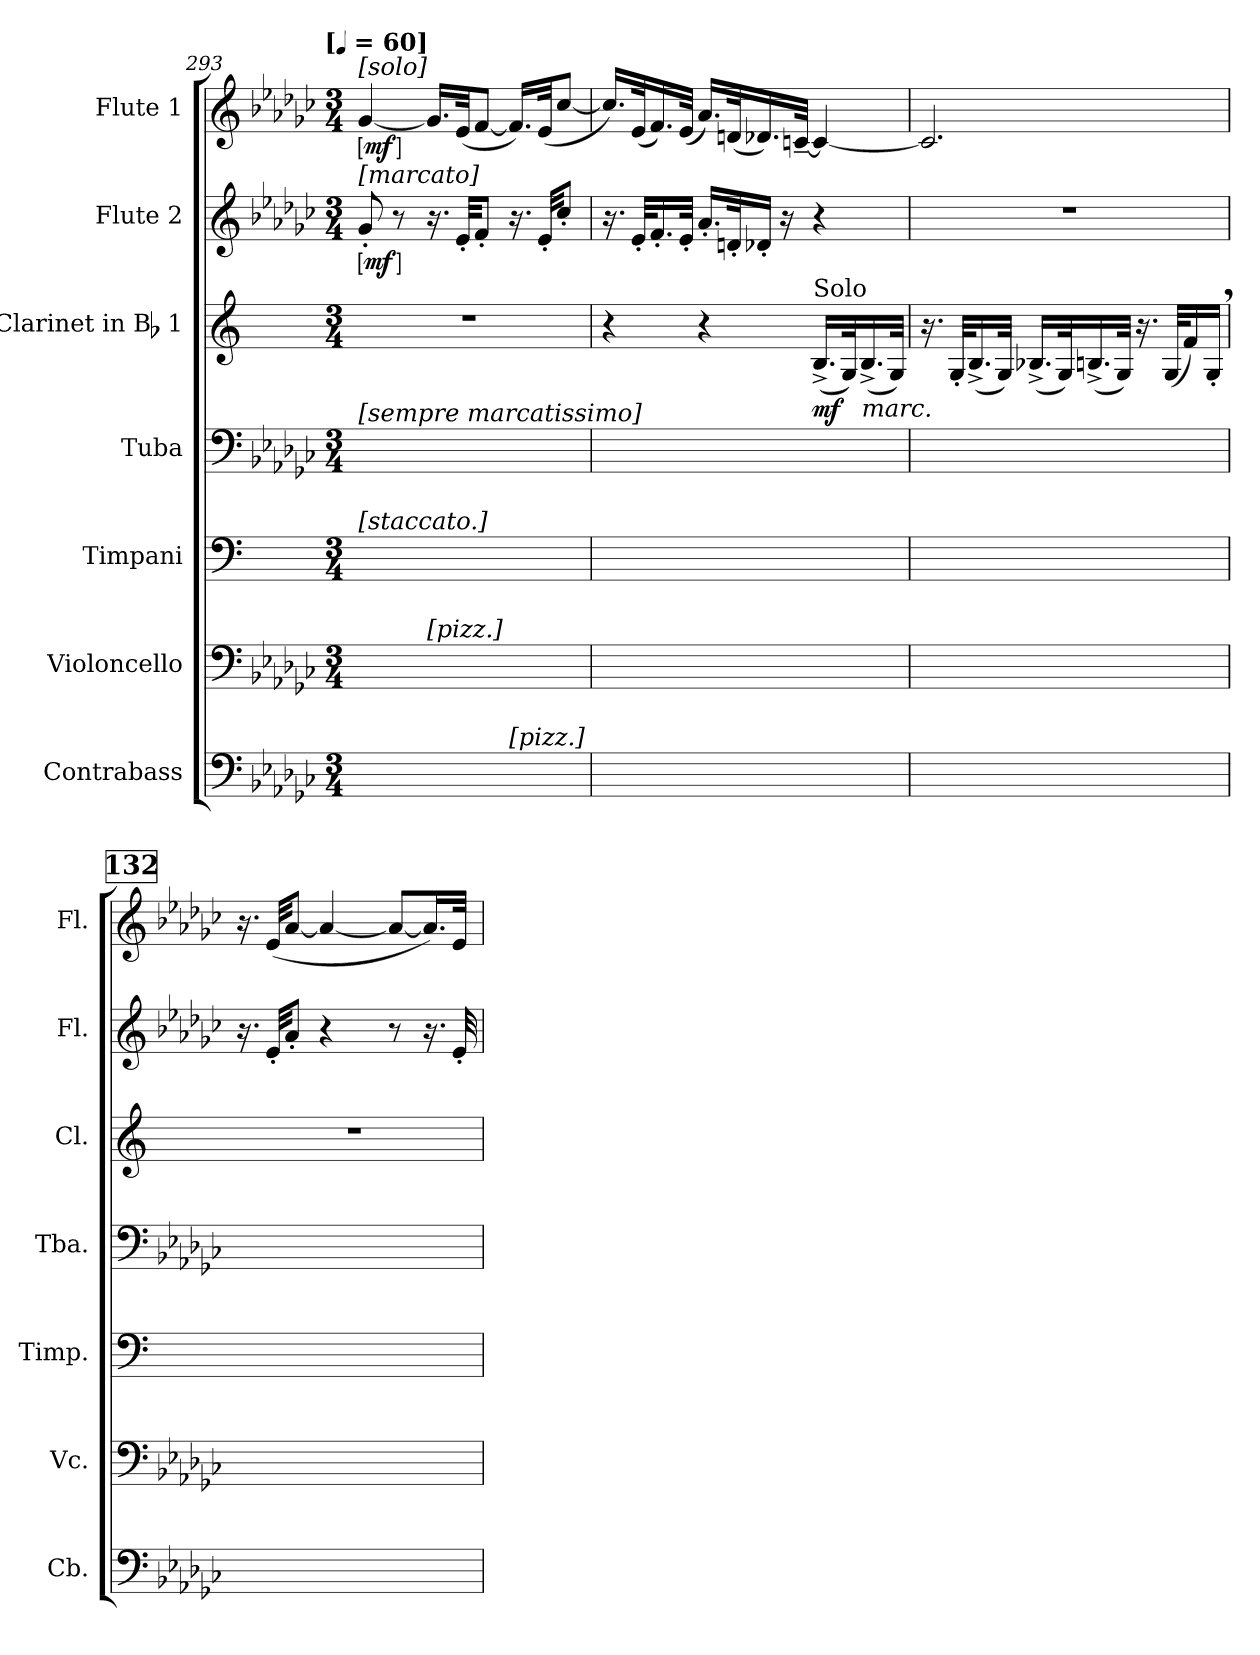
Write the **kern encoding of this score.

**kern	**kern	**kern	**kern	**kern	**dynam	**kern	**dynam	**kern	**dynam
*part7	*part6	*part5	*part4	*part3	*part3	*part2	*part2	*part1	*part1
*staff7	*staff6	*staff5	*staff4	*staff3	*staff3	*staff2	*staff2	*staff1	*staff1
*I"Contrabass	*I"Violoncello	*I"Timpani	*I"Tuba	*I"Clarinet in Bb 1	*	*I"Flute 2	*	*I"Flute 1	*
*I'Cb.	*I'Vc.	*I'Timp.	*I'Tba.	*I'Cl.	*	*I'Fl.	*	*I'Fl.	*
*clefF4	*clefF4	*clefF4	*clefF4	*clefG2	*	*clefG2	*	*clefG2	*
*ITrd7c12	*	*	*	*ITrd1c2	*	*	*	*	*
*k[b-e-a-d-g-c-]	*k[b-e-a-d-g-c-]	*k[]	*k[b-e-a-d-g-c-]	*k[b-e-]	*	*k[b-e-a-d-g-c-]	*	*k[b-e-a-d-g-c-]	*
*G-:	*G-:	*C:	*G-:	*	*	*G-:	*	*G-:	*
!!LO:TX:omd:t=[[quarter] = 60]
*M3/4	*M3/4	*M3/4	*M3/4	*M3/4	*	*M3/4	*	*M3/4	*
*MM60	*MM60	*MM60	*MM60	*MM60	*	*MM60	*	*MM60	*
=293	=293	=293	=293	=293	=293	=293	=293	=293	=293
!	!	!	!	!	!	!	!	!LO:TX:a:t=[solo]	!
!	!	!	!	!	!	!LO:TX:a:i:t=[marcato]	!	!	!
!	!	!	!LO:TX:a:i:t=[sempre marcatissimo]	!	!	!	!	!	!
!	!	!LO:TX:a:i:t=[staccato.]	!	!	!	!	!	!	!
!	!	!	!	!	!	!	!LO:DY:ed=brack	!	!LO:DY:ed=brack
4ryy	4ryy	8ryy	8ryy	4%3r	.	8g-'	mf	[4g-	mf
.	.	8ryy	8ryy	.	.	8r	.	.	.
!	!LO:TX:a:t=[pizz.]	!	!	!	!	!	!	!	!
4ryy	8ryy	8ryy	4ryy	.	.	16.r	.	16.g-LL]	.
.	.	.	.	.	.	32e-'KKL	.	(32e-JK	.
.	8ryy	8ryy	.	.	.	8f'J	.	[8fJ	.
!LO:TX:a:t=[pizz.]	!	!	!	!	!	!	!	!	!
8ryy	4ryy	8ryy	4ryy	.	.	16.r	.	16.fLL])	.
.	.	.	.	.	.	32e-'KKL	.	(32e-JK	.
8ryy	.	8ryy	.	.	.	8cc-'J	.	[8cc-J	.
=294	=294	=294	=294	=294	=294	=294	=294	=294	=294
4%3ryy	8ryy	8ryy	4ryy	4r	.	16.r	.	16.cc-LL])	.
.	.	.	.	.	.	32e-'KLL	.	(32e-K	.
.	8ryy	8ryy	.	.	.	16.f'	.	16.f)	.
.	.	.	.	.	.	32e-'JJk	.	(32e-JJk	.
.	4ryy	8ryy	8ryy	4r	.	16.a-'LL	.	16.a-LL)	.
.	.	.	.	.	.	32dn'K	.	(32dnK	.
.	.	8ryy	8ryy	.	.	16d-X'JJ	.	16.d-X)	.
.	.	.	.	.	.	16r	.	.	.
.	.	.	.	.	.	.	.	[32cn~JJk	.
!	!	!	!	!LO:TX:a:t=Solo	!	!	!	!	!
!	!	!	!	!	!LO:DY:t=%s marc.	!	!	!	!
.	8ryy	8ryy	4ryy	(16.A^LL	mf	4r	.	4c_	.
.	.	.	.	32FK)	.	.	.	.	.
.	8ryy	8ryy	.	(16.A^	.	.	.	.	.
.	.	.	.	32FJJk)	.	.	.	.	.
=295	=295	=295	=295	=295	=295	=295	=295	=295	=295
8ryy	4%3ryy	8ryy	4ryy	16.r	.	4%3r	.	2.cn]	.
.	.	.	.	32F'KLL	.	.	.	.	.
8ryy	.	8ryy	.	(16.A^	.	.	.	.	.
.	.	.	.	32FJJk)	.	.	.	.	.
4ryy	.	8ryy	8ryy	(16.A-X^LL	.	.	.	.	.
.	.	.	.	32FK)	.	.	.	.	.
.	.	8ryy	8ryy	(16.An^	.	.	.	.	.
.	.	.	.	32FJJk)	.	.	.	.	.
4ryy	.	8ryy	4ryy	16.r	.	.	.	.	.
.	.	.	.	(32FKLL	.	.	.	.	.
.	.	8ryy	.	16e-)	.	.	.	.	.
.	.	.	.	16F',JJ	.	.	.	.	.
!!LO:REH:place=s1:t=132
=296	=296	=296	=296	=296	=296	=296	=296	=296	=296
8ryy	4%3ryy	8ryy	4ryy	4%3r	.	16.r	.	16.r	.
.	.	.	.	.	.	32e-'KKL	.	(32e-KKL	.
8ryy	.	8ryy	.	.	.	8a-'J	.	[8a-J	.
8ryy	.	8ryy	4ryy	.	.	4r	.	4a-_	.
8ryy	.	8ryy	.	.	.	.	.	.	.
4ryy	.	8ryy	8ryy	.	.	8r	.	8a-L_	.
.	.	8ryy	8ryy	.	.	16.r	.	16.a-L])	.
.	.	.	.	.	.	32e-'	.	32e-JJk	.
=	=	=	=	=	=	=	=	=	=
*-	*-	*-	*-	*-	*-	*-	*-	*-	*-
